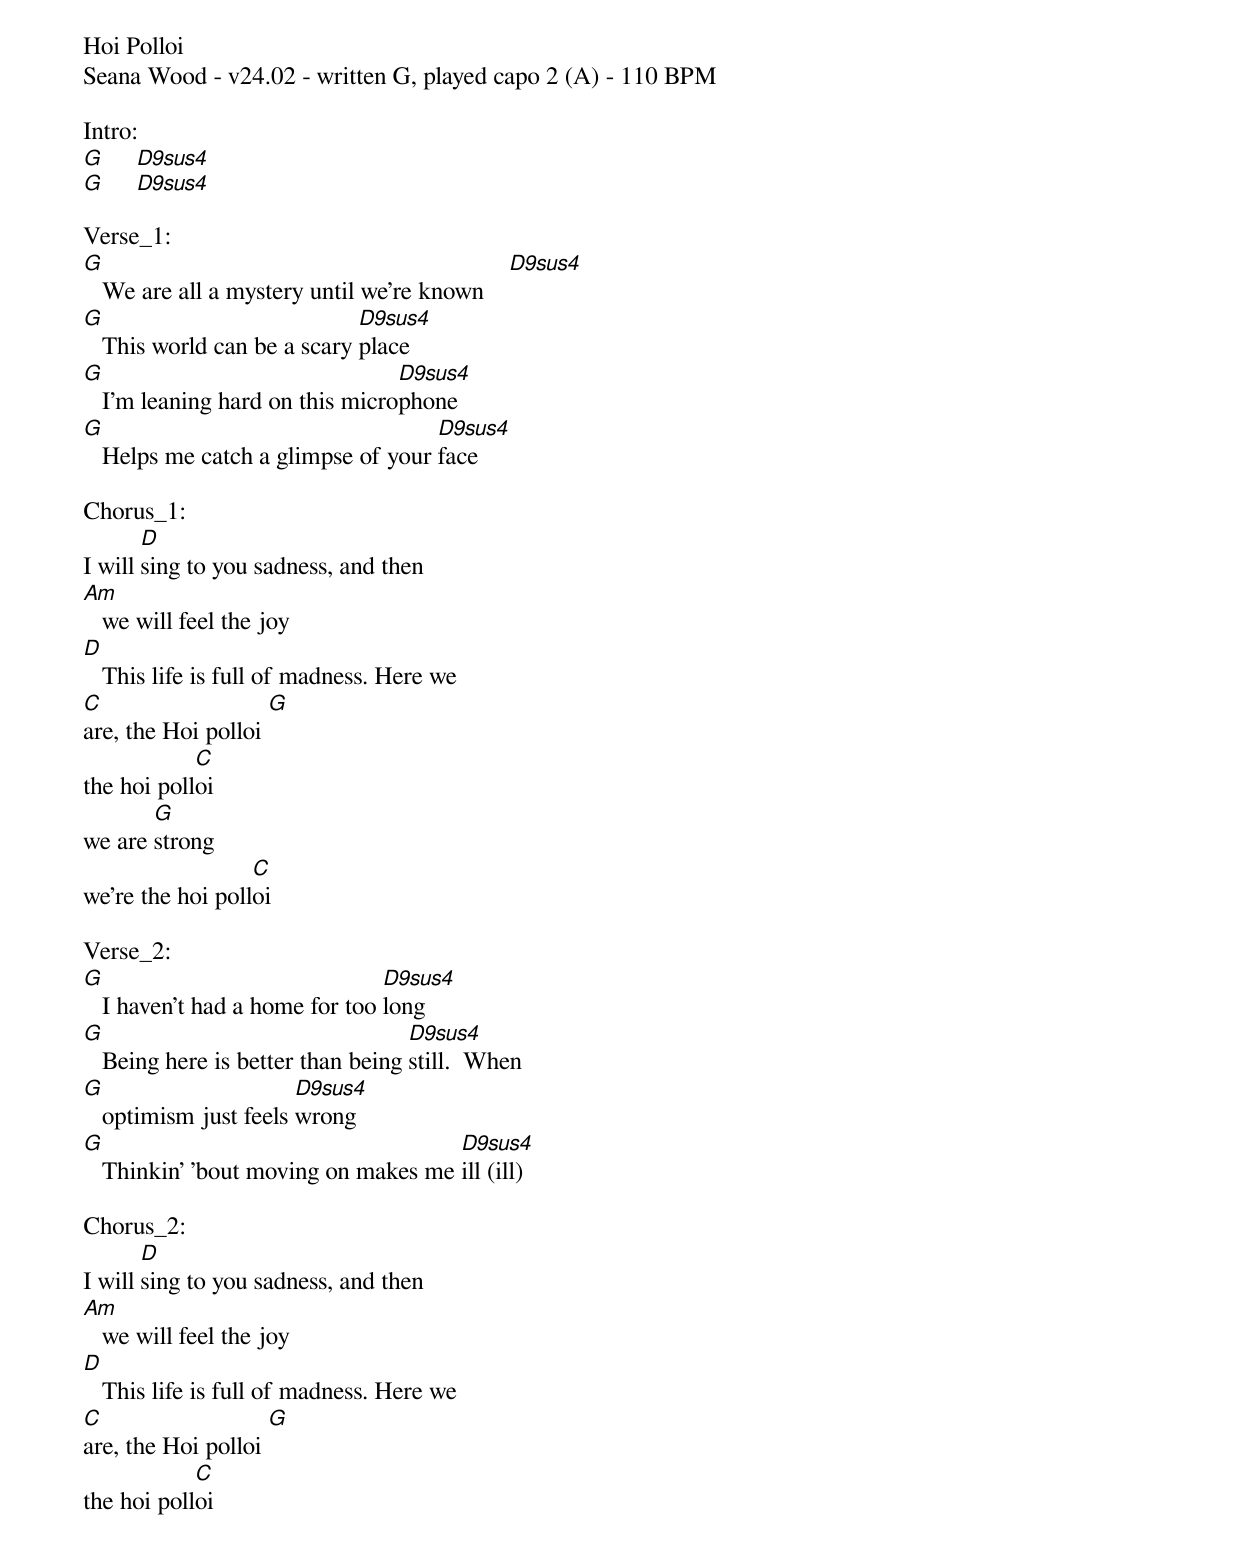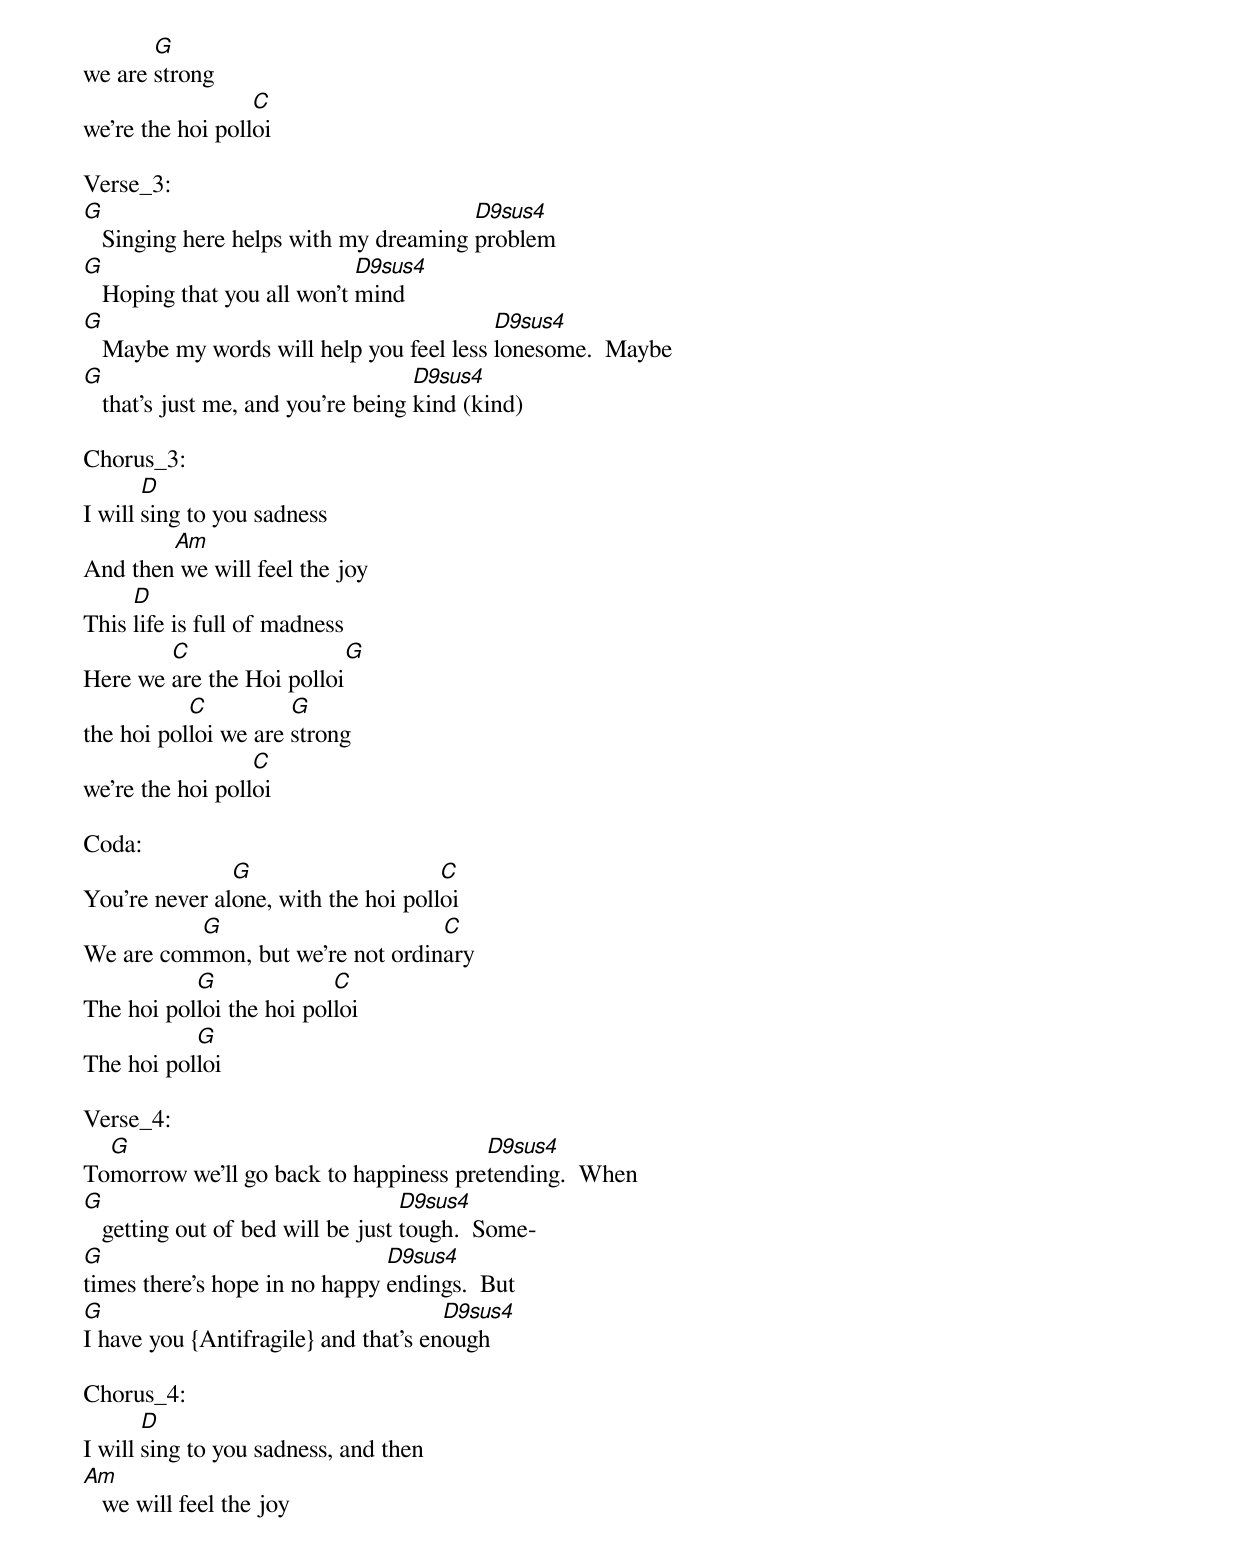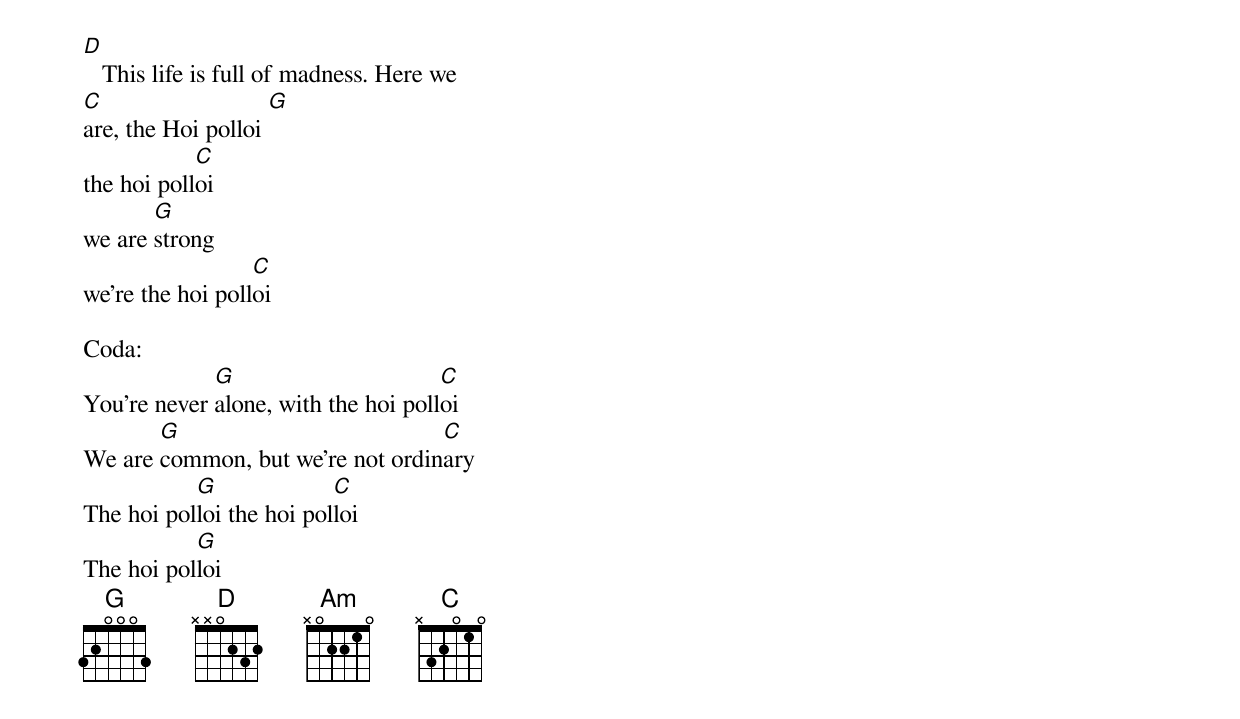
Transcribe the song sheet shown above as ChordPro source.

Hoi Polloi
Seana Wood - v24.02 - written G, played capo 2 (A) - 110 BPM

Intro:
[G]     [D9sus4]
[G]     [D9sus4]

Verse_1:
[G]   We are all a mystery until we’re known    [D9sus4]
[G]   This world can be a scary [D9sus4]place
[G]   I'm leaning hard on this micro[D9sus4]phone
[G]   Helps me catch a glimpse of your [D9sus4]face

Chorus_1:
I will [D]sing to you sadness, and then
[Am]   we will feel the joy
[D]   This life is full of madness. Here we
[C]are, the Hoi polloi [G]
the hoi poll[C]oi
we are [G]strong
we’re the hoi poll[C]oi

Verse_2:
[G]   I haven't had a home for too [D9sus4]long
[G]   Being here is better than being [D9sus4]still.  When
[G]   optimism just feels [D9sus4]wrong
[G]   Thinkin' 'bout moving on makes me [D9sus4]ill (ill)

Chorus_2:
I will [D]sing to you sadness, and then
[Am]   we will feel the joy
[D]   This life is full of madness. Here we
[C]are, the Hoi polloi [G]
the hoi poll[C]oi
we are [G]strong
we’re the hoi poll[C]oi

Verse_3:
[G]   Singing here helps with my dreaming [D9sus4]problem
[G]   Hoping that you all won't [D9sus4]mind
[G]   Maybe my words will help you feel less [D9sus4]lonesome.  Maybe
[G]   that's just me, and you're being [D9sus4]kind (kind)

Chorus_3:
I will [D]sing to you sadness
And then[Am] we will feel the joy
This [D]life is full of madness
Here we [C]are the Hoi polloi[G]
the hoi pol[C]loi we are [G]strong
we’re the hoi poll[C]oi

Coda:
You’re never al[G]one, with the hoi poll[C]oi
We are com[G]mon, but we’re not ordin[C]ary
The hoi pol[G]loi the hoi pol[C]loi
The hoi pol[G]loi

Verse_4:
To[G]morrow we’ll go back to happiness pre[D9sus4]tending.  When
[G]   getting out of bed will be just [D9sus4]tough.  Some-
[G]times there’s hope in no happy [D9sus4]endings.  But
[G]I have you {Antifragile} and that's en[D9sus4]ough

Chorus_4:
I will [D]sing to you sadness, and then
[Am]   we will feel the joy
[D]   This life is full of madness. Here we
[C]are, the Hoi polloi [G]
the hoi poll[C]oi
we are [G]strong
we’re the hoi poll[C]oi

Coda:
You’re never [G]alone, with the hoi poll[C]oi
We are [G]common, but we’re not ordin[C]ary
The hoi pol[G]loi the hoi pol[C]loi
The hoi pol[G]loi
